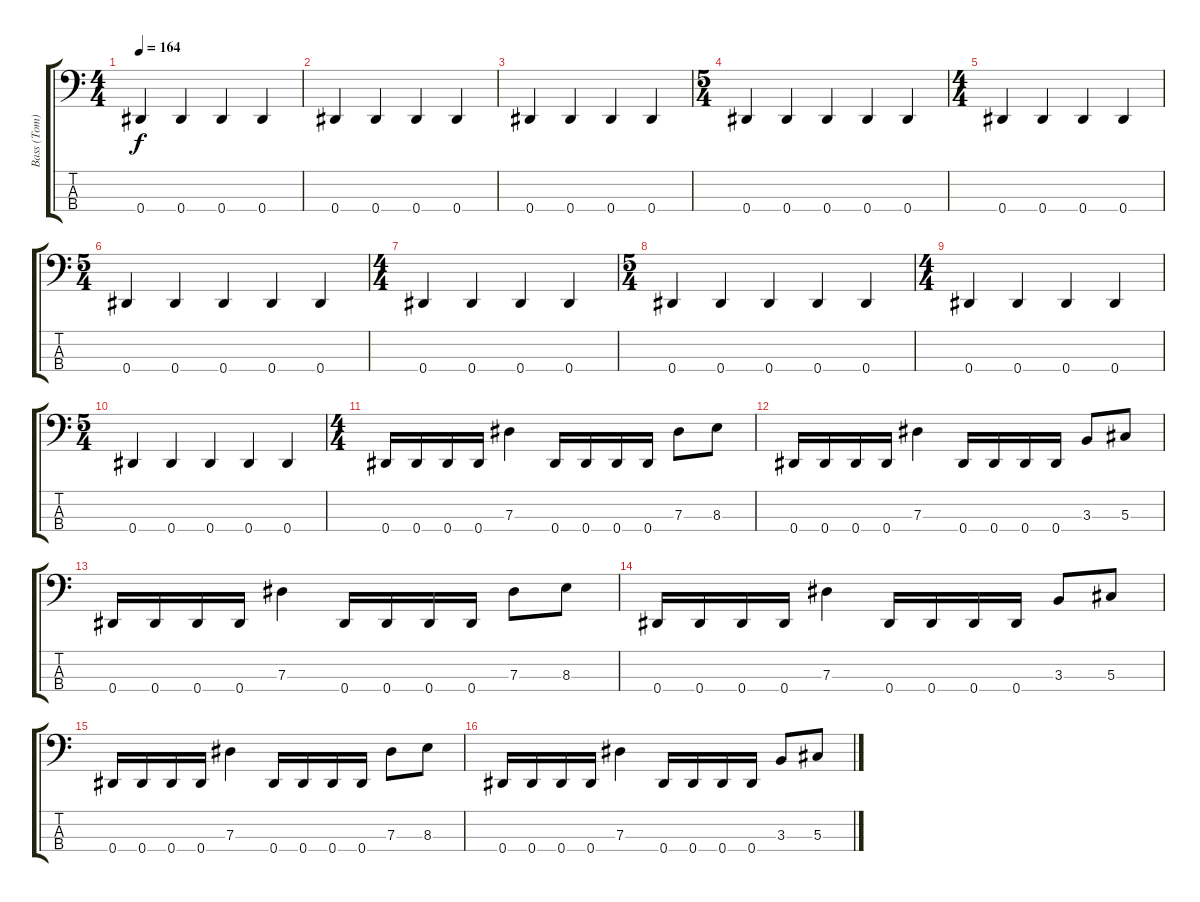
\track ("Bass (Tom)" "Bass (Tom)") {instrument electricbasspick}
\staff {score tabs}
\tuning (Gb2 Db2 Ab1 Eb1) {hide}
\ts (4 4)
\tempo 164
\clef f4
\ks c
0.4.4{dy f} 0.4.4 0.4.4 0.4.4 |
0.4.4 0.4.4 0.4.4 0.4.4 |
0.4.4 0.4.4 0.4.4 0.4.4 |
\ts (5 4)
0.4.4 0.4.4 0.4.4 0.4.4 0.4.4 |
\ts (4 4)
0.4.4 0.4.4 0.4.4 0.4.4 |
\ts (5 4)
0.4.4 0.4.4 0.4.4 0.4.4 0.4.4 |
\ts (4 4)
0.4.4 0.4.4 0.4.4 0.4.4 |
\ts (5 4)
0.4.4 0.4.4 0.4.4 0.4.4 0.4.4 |
\ts (4 4)
0.4.4 0.4.4 0.4.4 0.4.4 |
\ts (5 4)
0.4.4 0.4.4 0.4.4 0.4.4 0.4.4 |
\ts (4 4)
0.4.16{volume 16} 0.4.16 0.4.16 0.4.16 7.3.4 0.4.16 0.4.16 0.4.16 0.4.16 7.3.8 8.3.8 |
0.4.16 0.4.16 0.4.16 0.4.16 7.3.4 0.4.16 0.4.16 0.4.16 0.4.16 3.3.8 5.3.8 |
0.4.16 0.4.16 0.4.16 0.4.16 7.3.4 0.4.16 0.4.16 0.4.16 0.4.16 7.3.8 8.3.8 |
0.4.16 0.4.16 0.4.16 0.4.16 7.3.4 0.4.16 0.4.16 0.4.16 0.4.16 3.3.8 5.3.8 |
0.4.16 0.4.16 0.4.16 0.4.16 7.3.4 0.4.16 0.4.16 0.4.16 0.4.16 7.3.8 8.3.8 |
0.4.16 0.4.16 0.4.16 0.4.16 7.3.4 0.4.16 0.4.16 0.4.16 0.4.16 3.3.8 5.3.8
